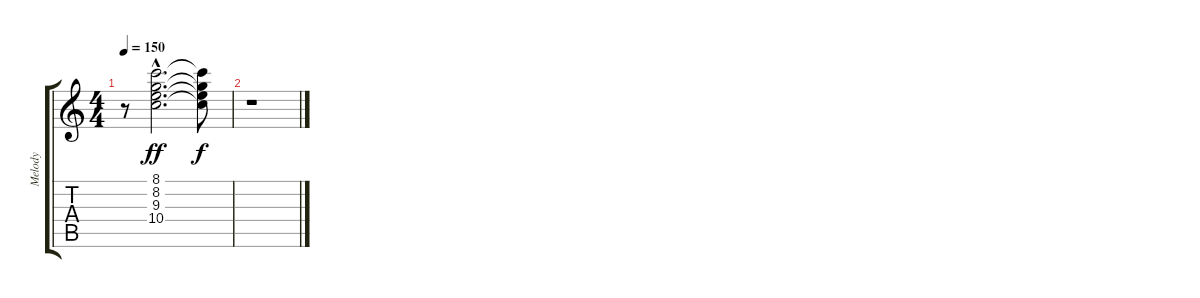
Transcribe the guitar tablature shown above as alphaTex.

\track ("Melody" "Melody") {instrument electricguitarclean}
\staff {score tabs}
\tuning (E4 B3 G3 D3 A2 E2) {hide}
\ts (4 4)
\tempo 150
\clef g2
\ks c
r.8{dy ff} (8.1{hac} 8.2{hac} 9.3{hac} 10.4{hac}).2{d} (8.1{t} 8.2{t} 9.3{t} 10.4{t}).8{dy f} |
r.1
